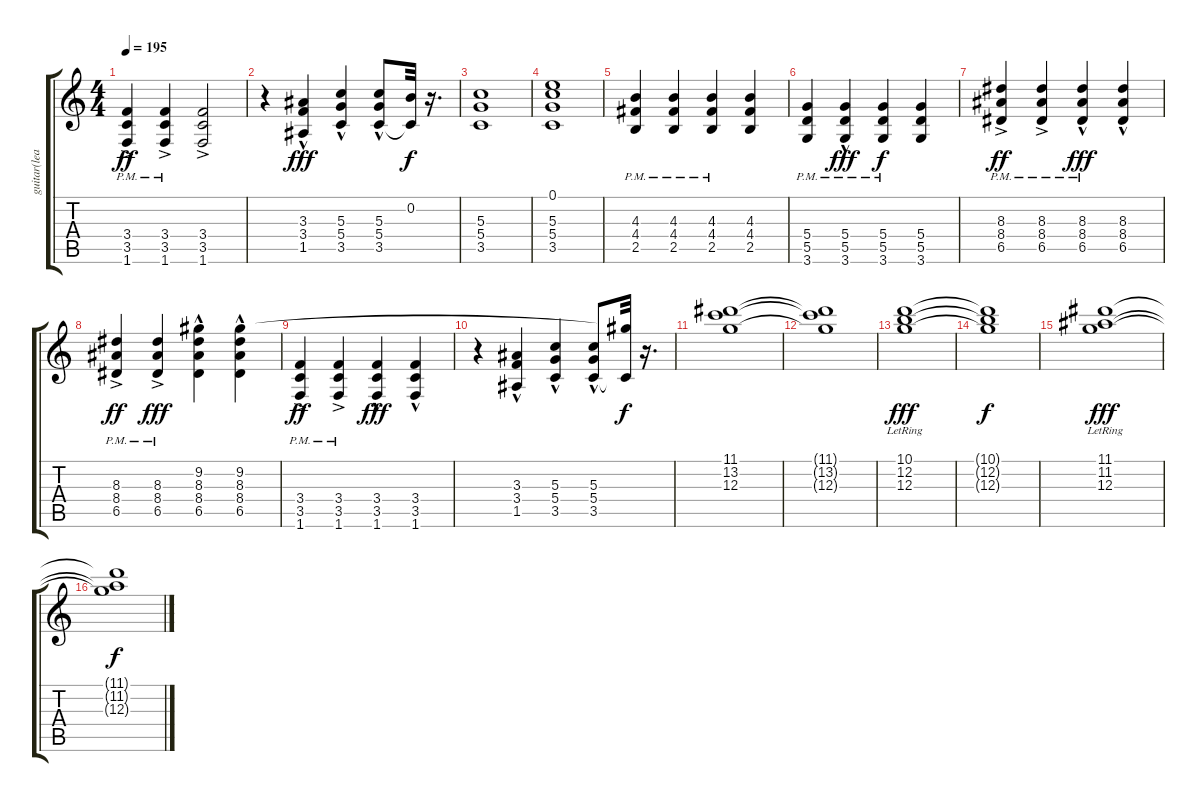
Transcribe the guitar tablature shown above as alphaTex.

\track ("guitar(lead)" "guitar(lea") {instrument overdrivenguitar}
\staff {score tabs}
\tuning (E4 B3 G3 D3 A2 E2) {hide}
\ts (4 4)
\tempo 195
\clef g2
\ks c
(3.4{ac pm} 3.5{ac pm} 1.6{ac pm}).4{dy ff} (3.4{ac pm} 3.5{ac pm} 1.6{ac pm}).4 (3.4{ac} 3.5{ac} 1.6{ac}).2 |
r.4 (3.3{hac} 3.4{hac} 1.5{hac}).4{dy fff} (5.3{hac} 5.4{hac} 3.5{hac}).4 (5.3{hac} 5.4{hac} 3.5{hac}).8 (0.2 3.5{t}).32{dy f} r.16{d} |
(5.3 5.4 3.5).1 |
(0.1 5.3 5.4 3.5).1 |
(4.3{pm} 4.4{pm} 2.5{pm}).4 (4.3{pm} 4.4{pm} 2.5{pm}).4 (4.3{pm} 4.4{pm} 2.5{pm}).4 (4.3 4.4 2.5).4 |
(5.4{pm} 5.5{pm} 3.6{pm}).4 (5.4{pm} 5.5{pm} 3.6{hac pm}).4{dy fff} (5.4{pm} 5.5{pm} 3.6{pm}).4{dy f} (5.4 5.5 3.6).4 |
(8.3{ac pm} 8.4{ac pm} 6.5{ac pm}).4{dy ff} (8.3{ac pm} 8.4{ac pm} 6.5{ac pm}).4 (8.3{hac pm} 8.4{hac pm} 6.5{hac pm}).4{dy fff} (8.3{hac} 8.4{hac} 6.5{hac}).4 |
(8.3{ac pm} 8.4{ac pm} 6.5{ac pm}).4{dy ff} (8.3{ac pm} 8.4{ac pm} 6.5{ac pm}).4{dy fff} (9.2{hac} 8.3{hac} 8.4{hac} 6.5{hac}).4 (9.2{hac} 8.3{hac} 8.4{hac} 6.5{hac}).4 |
(3.4{ac pm} 3.5{ac pm} 1.6{ac pm}).4{dy ff} (3.4{ac pm} 3.5{ac pm} 1.6{ac pm}).4 (3.4{hac} 3.5{hac} 1.6{hac}).4{dy fff} (3.4{hac} 3.5{hac} 1.6{hac}).4 |
r.4 (3.3{hac} 3.4{hac} 1.5{hac}).4 (5.3{hac} 5.4{hac} 3.5{hac}).4 (5.3{hac} 5.4{hac} 3.5{hac}).8 (9.2{t} 3.5{t}).32{dy f} r.16{d} |
(11.1 13.2 12.3).1 |
(11.1{t} 13.2{t} 12.3{t}).1 |
(10.1{lr} 12.2{lr} 12.3{lr}).1{dy fff} |
(10.1{t} 12.2{t} 12.3{t}).1{dy f} |
(11.1{lr} 11.2{lr} 12.3{lr}).1{dy fff} |
(11.1{t} 11.2{t} 12.3{t}).1{dy f}
